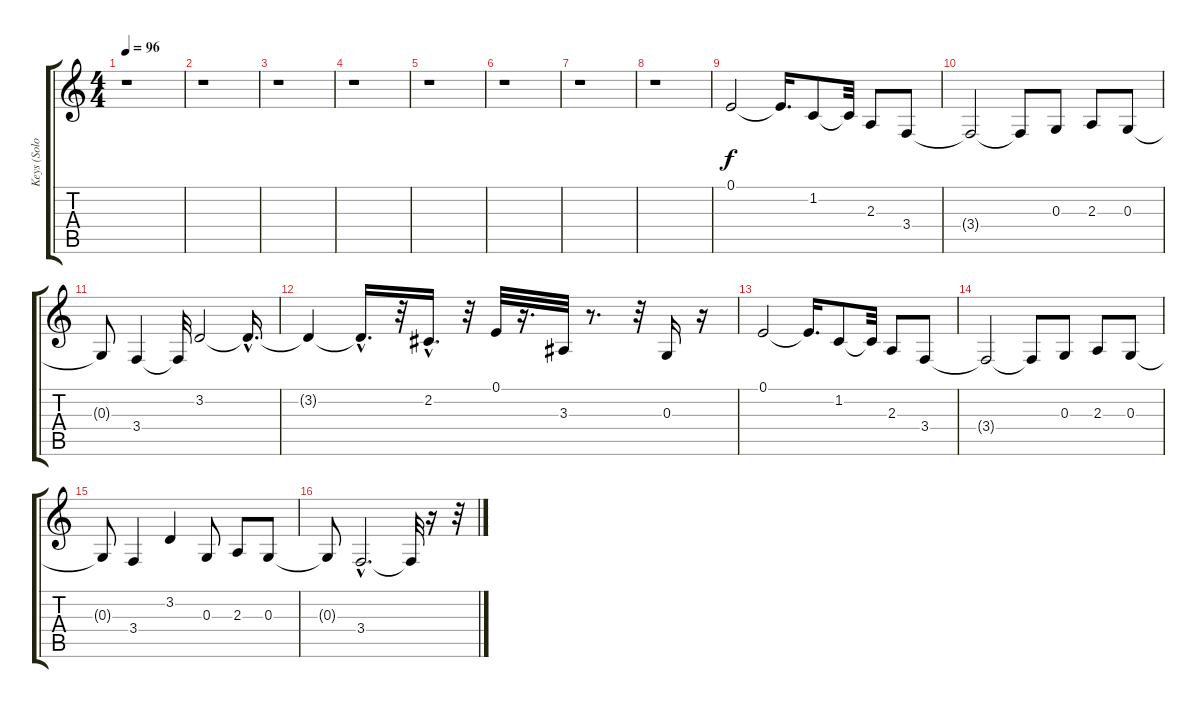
\track ("Keys (Solo)" "Keys (Solo") {instrument violin}
\staff {score tabs}
\tuning (E4 B3 G3 D3 A2 E2) {hide}
\ts (4 4)
\tempo 96
\clef g2
\ks c
r.1{dy f} |
r.1 |
r.1 |
r.1 |
r.1 |
r.1 |
r.1 |
r.1 |
0.1.2 0.1{t}.16{d} 1.2.8 1.2{t}.32 2.3.8 3.4.8 |
3.4{t}.2 3.4{t}.8 0.3.8 2.3.8 0.3.8 |
0.3{t}.8 3.4.4 3.4{t}.32 3.2.2 3.2{hac t}.16{d} |
3.2{t}.4 3.2{hac t}.16{d} r.32 2.2{hac}.16{d} r.32 0.1.32 r.16{d} 3.3.32 r.8{d} r.32 0.3.16 r.16 |
0.1.2 0.1{t}.16{d} 1.2.8 1.2{t}.32 2.3.8 3.4.8 |
3.4{t}.2 3.4{t}.8 0.3.8 2.3.8 0.3.8 |
0.3{t}.8 3.4.4 3.2.4 0.3.8 2.3.8 0.3.8 |
0.3{t}.8 3.4{hac}.2{d} 3.4{t}.32 r.16 r.32
